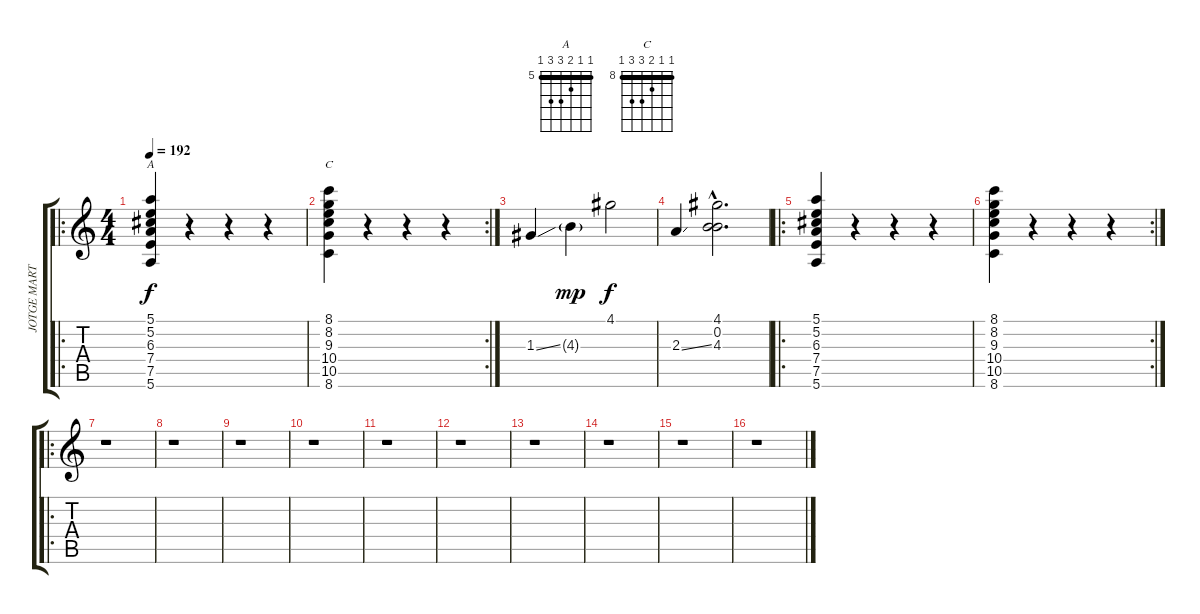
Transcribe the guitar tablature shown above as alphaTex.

\track ("JOTGE MARTINEZ" "JOTGE MART") {instrument overdrivenguitar}
\staff {score tabs}
\tuning (E4 B3 G3 D3 A2 E2) {hide}
\chord ("A" 5 5 6 7 7 5) {firstfret 5 barre 5}
\chord ("C" 8 8 9 10 10 8) {firstfret 8 barre 8}
\ro
\ts (4 4)
\tempo 192
\clef g2
\ks c
(5.1 5.2 6.3 7.4 7.5 5.6).4{ch "A" dy f} r.4 r.4 r.4 |
\rc 2
(8.1 8.2 9.3 10.4 10.5 8.6).4{ch "C"} r.4 r.4 r.4 |
1.3{ss}.4 4.3{g}.4{dy mp} 4.1.2{dy f} |
2.3{ss}.4 (4.1{hac} 0.2{hac} 4.3{hac}).2{d} |
\ro
(5.1 5.2 6.3 7.4 7.5 5.6).4 r.4 r.4 r.4 |
\rc 2
(8.1 8.2 9.3 10.4 10.5 8.6).4 r.4 r.4 r.4 |
\ro
r.1 |
r.1 |
r.1 |
r.1 |
r.1 |
r.1 |
r.1 |
r.1 |
r.1 |
r.1
